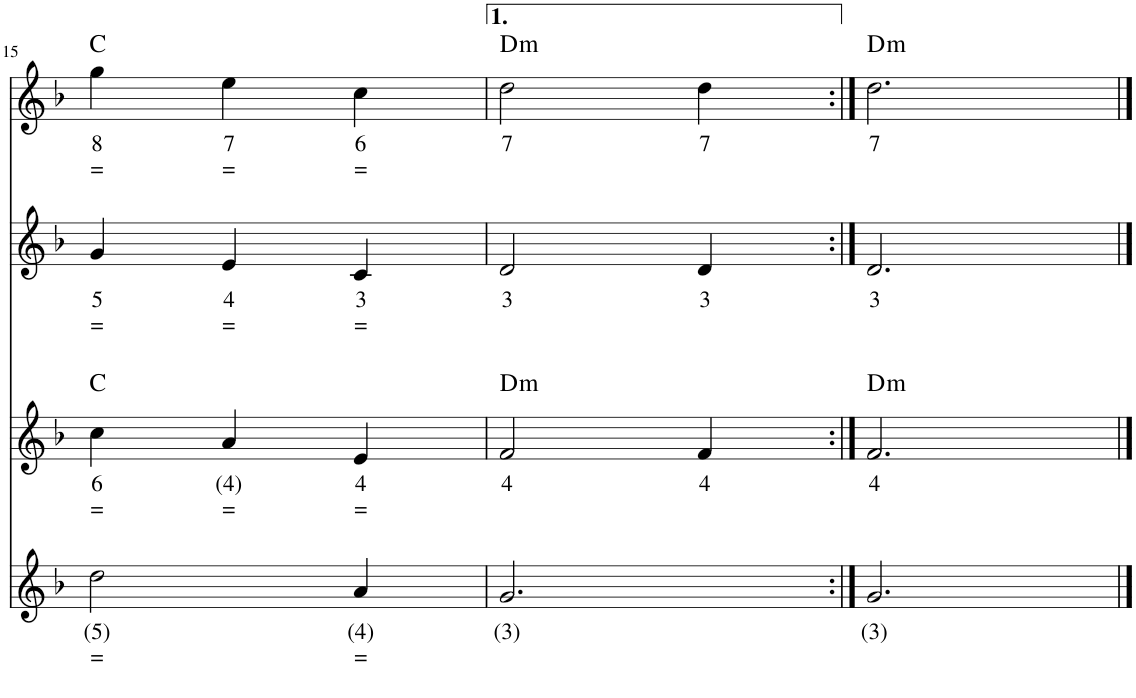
**kern	**text	**text	**kern	**text	**text	**harte	**kern	**text	**text	**kern	**text	**text	**harte
*part4	*part4	*part4	*part3	*part3	*part3	*part3	*part2	*part2	*part2	*part1	*part1	*part1	*part1
*staff4	*staff4	*staff4	*staff3	*staff3	*staff3	*	*staff2	*staff2	*staff2	*staff1	*staff1	*staff1	*
*I"Bas-klarinet	*	*	*I"Barokfluit	*	*	*	*I"Stem	*	*	*I"Dwarsfluit	*	*	*
!!LO:PB:g=z
*clefG2	*	*	*clefG2	*	*	*	*clefG2	*	*	*clefG2	*	*	*
*Trd8c14	*	*	*	*	*	*	*	*	*	*	*	*	*
*k[b-]	*	*	*k[b-]	*	*	*	*k[b-]	*	*	*k[b-]	*	*	*
*M3/4	*	*	*M3/4	*	*	*	*M3/4	*	*	*M3/4	*	*	*
=15	=15	=15	=15	=15	=15	=15	=15	=15	=15	=15	=15	=15	=15
!	!LO:LY:b	!LO:LY:b	!	!LO:LY:b	!LO:LY:b	!	!	!LO:LY:b	!LO:LY:b	!	!LO:LY:b	!LO:LY:b	!
2dd\	(5)	=	4cc\	6	=	C:maj	4g/	5	=	4gg\	8	=	C:maj
!	!	!	!	!LO:LY:b	!LO:LY:b	!	!	!LO:LY:b	!LO:LY:b	!	!LO:LY:b	!LO:LY:b	!
.	.	.	4a/	(4)	=	.	4e/	4	=	4ee\	7	=	.
!	!LO:LY:b	!LO:LY:b	!	!LO:LY:b	!LO:LY:b	!	!	!LO:LY:b	!LO:LY:b	!	!LO:LY:b	!LO:LY:b	!
4a/	(4)	=	4e/	4	=	.	4c/	3	=	4cc\	6	=	.
=16	=16	=16	=16	=16	=16	=16	=16	=16	=16	=16	=16	=16	=16
!	!LO:LY:b	!	!	!LO:LY:b	!	!LO:H:kt=m	!	!LO:LY:b	!	!	!LO:LY:b	!	!LO:H:kt=m
2.g/	(3)	.	2f/	4	.	D:min	2d/	3	.	2dd\	7	.	D:min
!	!	!	!	!LO:LY:b	!	!	!	!LO:LY:b	!	!	!LO:LY:b	!	!
.	.	.	4f/	4	.	.	4d/	3	.	4dd\	7	.	.
=17:|!	=17:|!	=17:|!	=17:|!	=17:|!	=17:|!	=17:|!	=17:|!	=17:|!	=17:|!	=17:|!	=17:|!	=17:|!	=17:|!
!	!LO:LY:b	!	!	!LO:LY:b	!	!LO:H:kt=m	!	!LO:LY:b	!	!	!LO:LY:b	!	!LO:H:kt=m
2.g/	(3)	.	2.f/	4	.	D:min	2.d/	3	.	2.dd\	7	.	D:min
==	==	==	==	==	==	==	==	==	==	==	==	==	==
*-	*-	*-	*-	*-	*-	*-	*-	*-	*-	*-	*-	*-	*-
